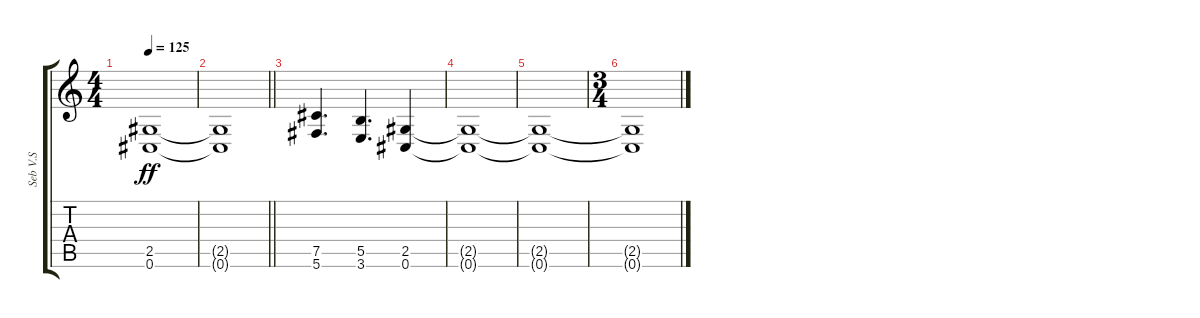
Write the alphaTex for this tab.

\track ("Seb V.S" "Seb V.S") {instrument distortionguitar}
\staff {score tabs}
\tuning (Db4 Ab3 E3 B2 Gb2 Db2) {hide}
\ts (4 4)
\tempo 125
\clef g2
\ks c
(2.5{t} 0.6{t}).1{dy ff} |
\barLineRight lightlight
(2.5{t} 0.6{t}).1 |
(7.5 5.6).4{d} (5.5 3.6).4{d} (2.5 0.6).4 |
(2.5{t} 0.6{t}).1 |
(2.5{t} 0.6{t}).1 |
\ts (3 4)
(2.5{t} 0.6{t}).1
